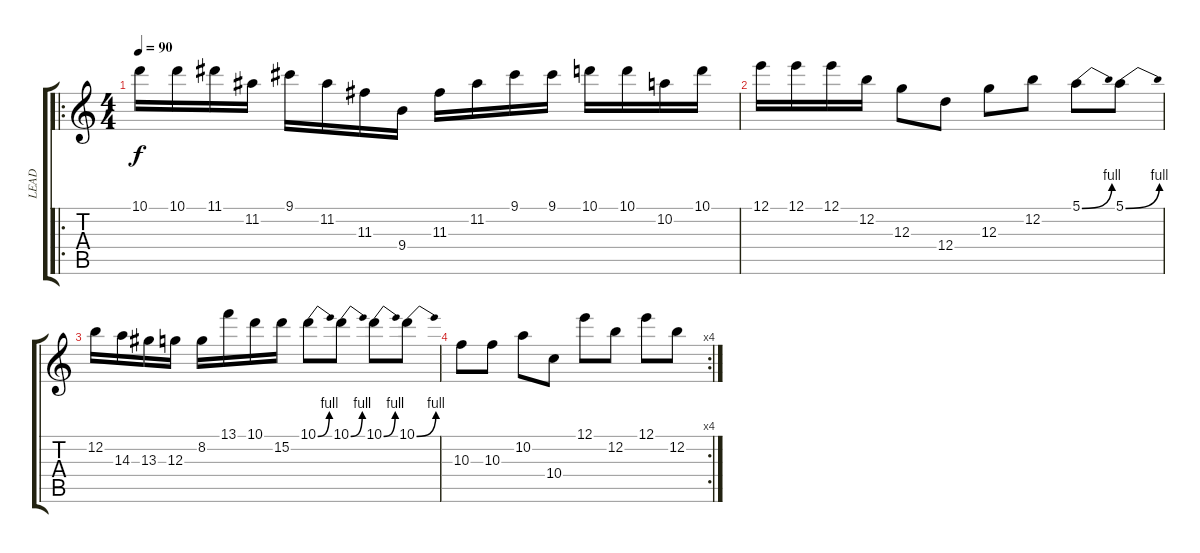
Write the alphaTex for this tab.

\track ("LEAD" "LEAD") {instrument distortionguitar}
\staff {score tabs}
\tuning (E4 B3 G3 D3 A2 E2) {hide}
\ro
\ts (4 4)
\tempo 90
\clef g2
\ks c
10.1.16{dy f} 10.1.16 11.1.16 11.2.16 9.1.16 11.2.16 11.3.16 9.4.16 11.3.16 11.2.16 9.1.16 9.1.16 10.1.16 10.1.16 10.2.16 10.1.16 |
12.1.16 12.1.16 12.1.16 12.2.16 12.3.8 12.4.8 12.3.8 12.2.8 5.1{be (bend 0 0 60 4)}.8 5.1{be (bend 0 0 60 4)}.8 |
12.2.16 14.3.16 13.3.16 12.3.16 8.2.16 13.1.16 10.1.16 15.2.16 10.1{be (bend 0 0 60 4)}.8 10.1{be (bend 0 0 60 4)}.8 10.1{be (bend 0 0 60 4)}.8 10.1{be (bend 0 0 60 4)}.8 |
\rc 4
10.3.8 10.3.8 10.2.8 10.4.8 12.1.8 12.2.8 12.1.8 12.2.8
